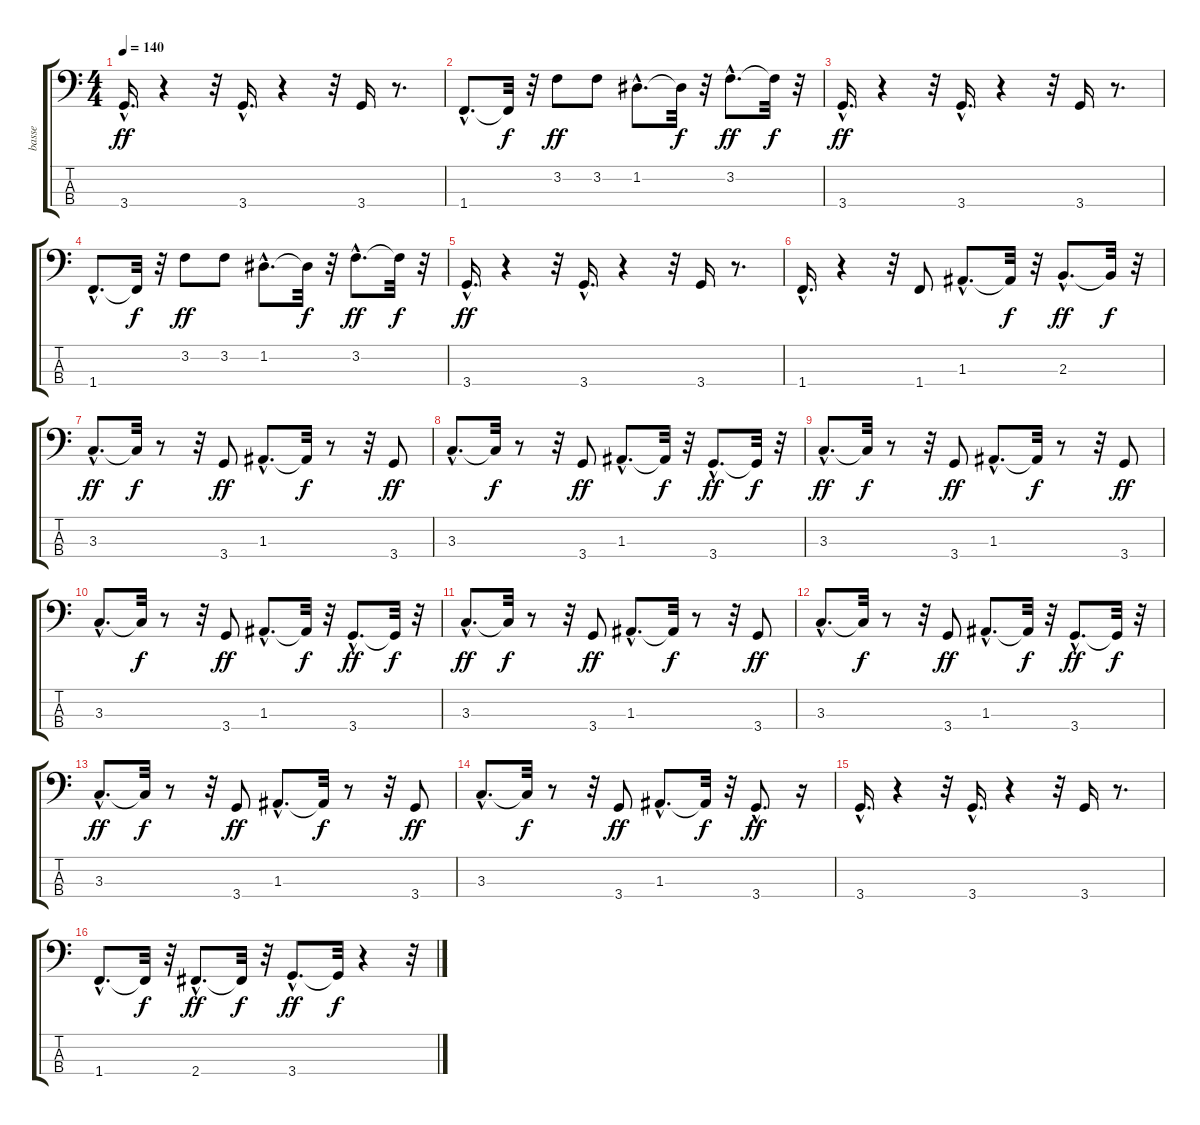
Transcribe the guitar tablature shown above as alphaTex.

\track ("basse" "basse") {instrument electricbassfinger}
\staff {score tabs}
\tuning (G2 D2 A1 E1) {hide}
\ts (4 4)
\tempo 140
\clef f4
\ks c
3.4{hac}.16{d dy ff} r.4 r.32 3.4{hac}.16{d} r.4 r.32 3.4.16 r.8{d} |
1.4{hac}.8{d} 1.4{t}.32{dy f} r.32 3.2.8{dy ff} 3.2.8 1.2{hac}.8{d} 1.2{t}.32{dy f} r.32 3.2{hac}.8{d dy ff} 3.2{t}.32{dy f} r.32 |
3.4{hac}.16{d dy ff} r.4 r.32 3.4{hac}.16{d} r.4 r.32 3.4.16 r.8{d} |
1.4{hac}.8{d} 1.4{t}.32{dy f} r.32 3.2.8{dy ff} 3.2.8 1.2{hac}.8{d} 1.2{t}.32{dy f} r.32 3.2{hac}.8{d dy ff} 3.2{t}.32{dy f} r.32 |
3.4{hac}.16{d dy ff} r.4 r.32 3.4{hac}.16{d} r.4 r.32 3.4.16 r.8{d} |
1.4{hac}.16{d} r.4 r.32 1.4.8 1.3{hac}.8{d} 1.3{t}.32{dy f} r.32 2.3{hac}.8{d dy ff} 2.3{t}.32{dy f} r.32 |
3.3{hac}.8{d dy ff} 3.3{t}.32{dy f} r.8 r.32 3.4.8{dy ff} 1.3{hac}.8{d} 1.3{t}.32{dy f} r.8 r.32 3.4.8{dy ff} |
3.3{hac}.8{d} 3.3{t}.32{dy f} r.8 r.32 3.4.8{dy ff} 1.3{hac}.8{d} 1.3{t}.32{dy f} r.32 3.4{hac}.8{d dy ff} 3.4{t}.32{dy f} r.32 |
3.3{hac}.8{d dy ff} 3.3{t}.32{dy f} r.8 r.32 3.4.8{dy ff} 1.3{hac}.8{d} 1.3{t}.32{dy f} r.8 r.32 3.4.8{dy ff} |
3.3{hac}.8{d} 3.3{t}.32{dy f} r.8 r.32 3.4.8{dy ff} 1.3{hac}.8{d} 1.3{t}.32{dy f} r.32 3.4{hac}.8{d dy ff} 3.4{t}.32{dy f} r.32 |
3.3{hac}.8{d dy ff} 3.3{t}.32{dy f} r.8 r.32 3.4.8{dy ff} 1.3{hac}.8{d} 1.3{t}.32{dy f} r.8 r.32 3.4.8{dy ff} |
3.3{hac}.8{d} 3.3{t}.32{dy f} r.8 r.32 3.4.8{dy ff} 1.3{hac}.8{d} 1.3{t}.32{dy f} r.32 3.4{hac}.8{d dy ff} 3.4{t}.32{dy f} r.32 |
3.3{hac}.8{d dy ff} 3.3{t}.32{dy f} r.8 r.32 3.4.8{dy ff} 1.3{hac}.8{d} 1.3{t}.32{dy f} r.8 r.32 3.4.8{dy ff} |
3.3{hac}.8{d} 3.3{t}.32{dy f} r.8 r.32 3.4.8{dy ff} 1.3{hac}.8{d} 1.3{t}.32{dy f} r.32 3.4{hac}.8{d dy ff} r.16 |
3.4{hac}.16{d} r.4 r.32 3.4{hac}.16{d} r.4 r.32 3.4.16 r.8{d} |
1.4{hac}.8{d} 1.4{t}.32{dy f} r.32 2.4{hac}.8{d dy ff} 2.4{t}.32{dy f} r.32 3.4{hac}.8{d dy ff} 3.4{t}.32{dy f} r.4 r.32
